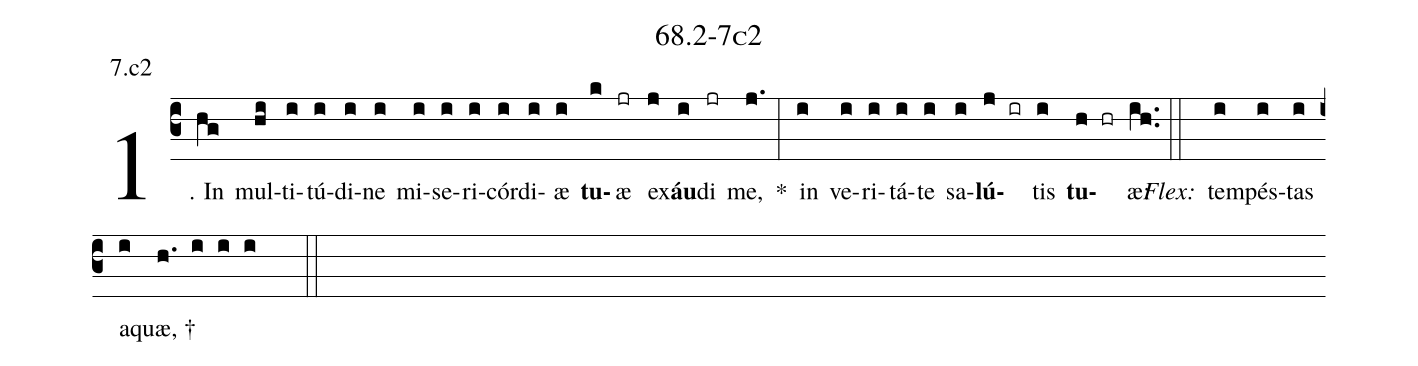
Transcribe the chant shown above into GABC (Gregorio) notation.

name: 68.2-7c2;
annotation: 7.c2;
%%
(c3)1. In(hg) mul(hi)ti(i)tú(i)di(i)ne(i) mi(i)se(i)ri(i)cór(i)di(i)æ(i) <b>tu</b>(k)æ(jr) ex(j)<b>áu</b>(i)di(jr) me,(j.) *(:) in(i) ve(i)ri(i)tá(i)te(i) sa(i)<b>lú</b>(j ir)tis(i) <b>tu</b>(h hr)æ:(ih..) (::)
<i>Flex:</i>()  tem(i)pés(i)tas(i) a(i)quæ, †(h. i i i  ::)

%E(i) u(i) o(j) u(i) a(h) e.(ih..) (::)
